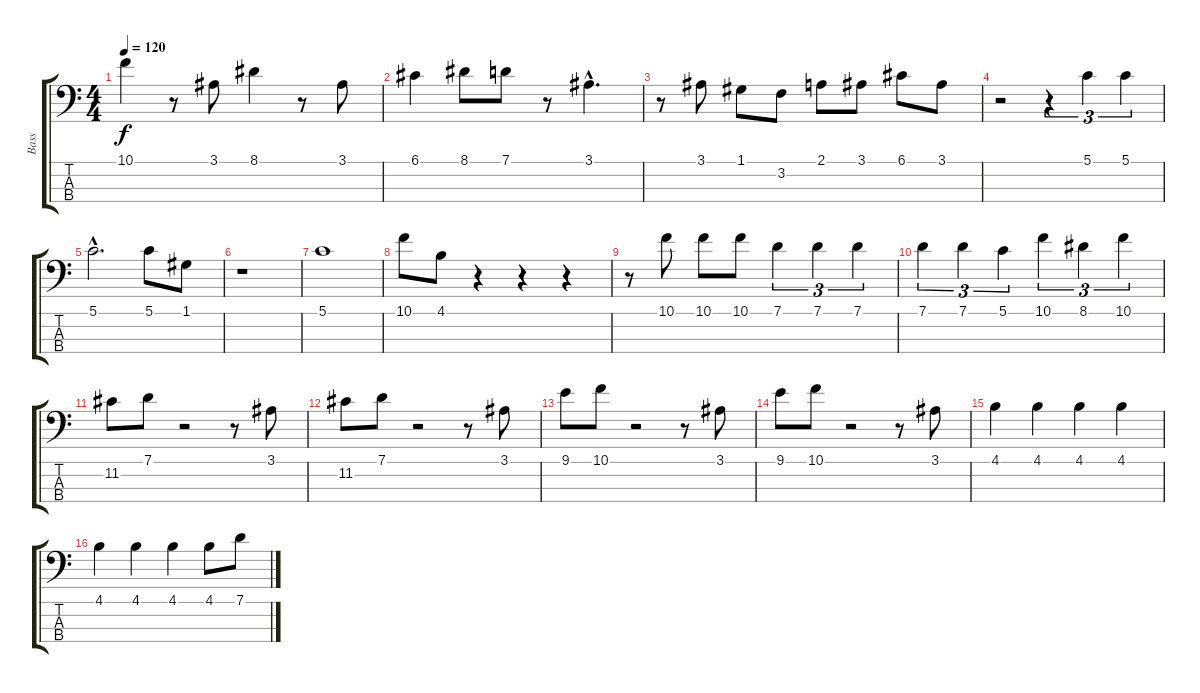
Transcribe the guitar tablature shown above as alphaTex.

\track ("Bass" "Bass") {instrument electricbasspick}
\staff {score tabs}
\tuning (G2 D2 A1 E1) {hide}
\ts (4 4)
\tempo 120
\clef f4
\ks c
10.1.4{dy f} r.8 3.1.8 8.1.4 r.8 3.1.8 |
6.1.4 8.1.8 7.1.8 r.8 3.1{hac}.4{d} |
r.8 3.1.8 1.1.8 3.2.8 2.1.8 3.1.8 6.1.8 3.1.8 |
r.2 r.4{tu (3 2)} 5.1.4{tu (3 2)} 5.1.4{tu (3 2)} |
5.1{hac}.2{d} 5.1.8 1.1.8 |
r.1 |
5.1.1 |
10.1.8 4.1.8 r.4 r.4 r.4 |
r.8 10.1.8 10.1.8 10.1.8 7.1.4{tu (3 2)} 7.1.4{tu (3 2)} 7.1.4{tu (3 2)} |
7.1.4{tu (3 2)} 7.1.4{tu (3 2)} 5.1.4{tu (3 2)} 10.1.4{tu (3 2)} 8.1.4{tu (3 2)} 10.1.4{tu (3 2)} |
11.2.8 7.1.8 r.2 r.8 3.1.8 |
11.2.8 7.1.8 r.2 r.8 3.1.8 |
9.1.8 10.1.8 r.2 r.8 3.1.8 |
9.1.8 10.1.8 r.2 r.8 3.1.8 |
4.1.4 4.1.4 4.1.4 4.1.4 |
4.1.4 4.1.4 4.1.4 4.1.8 7.1.8
